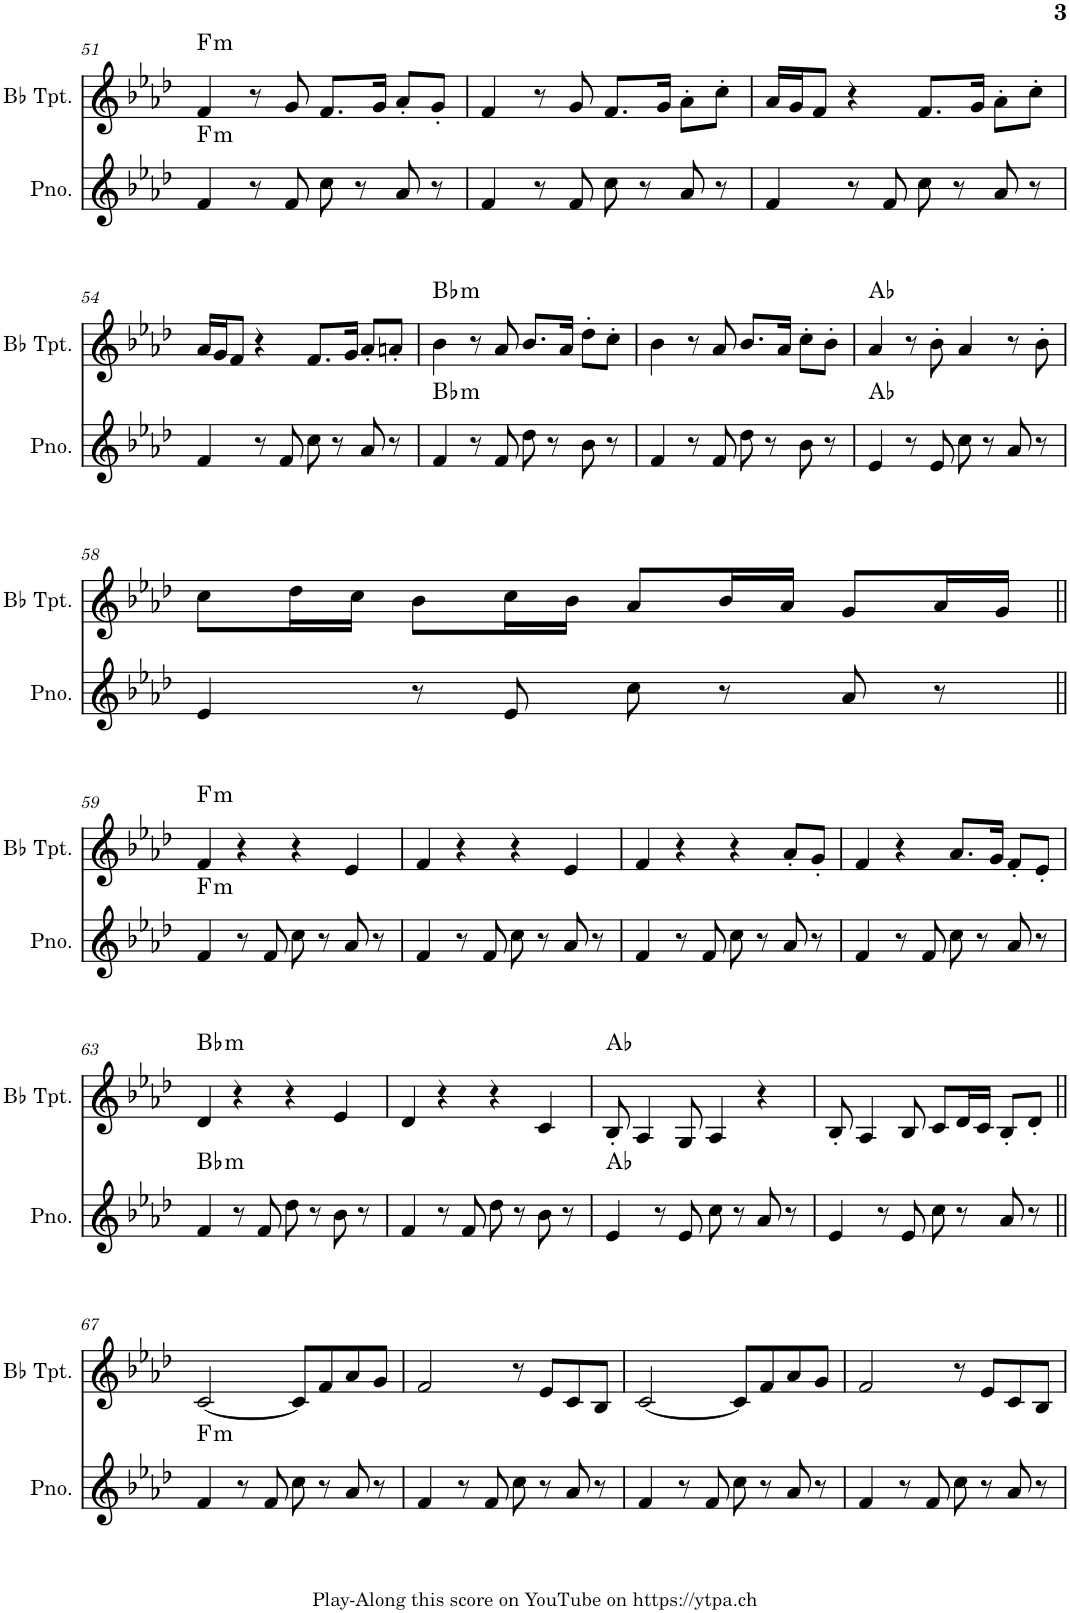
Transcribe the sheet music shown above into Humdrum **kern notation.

**kern	**harte	**kern	**harte
*part2	*part2	*part1	*part1
*staff2	*	*staff1	*
*I"Piano	*	*I"Bb Trumpet	*
*I'Pno.	*	*I'Bb Tpt.	*
!!LO:PB:g=z
*clefG2	*	*clefG2	*
*	*	*Trd1c2	*
*k[b-e-a-d-]	*	*k[b-e-a-d-]	*
*M4/4	*	*M4/4	*
=51	=51	=51	=51
!	!LO:H:kt=m	!	!LO:H:kt=m
4f/	F:min	4f/	F:min
8r	.	8r	.
8f/	.	8g/	.
8cc\	.	8.f/L	.
8r	.	.	.
.	.	16g/Jk	.
8a-/	.	8a-'/L	.
8r	.	8g'/J	.
=52	=52	=52	=52
4f/	.	4f/	.
8r	.	8r	.
8f/	.	8g/	.
8cc\	.	8.f/L	.
8r	.	.	.
.	.	16g/Jk	.
8a-/	.	8a-'\L	.
8r	.	8cc'\J	.
=53	=53	=53	=53
4f/	.	16a-/LL	.
.	.	16g/J	.
.	.	8f/J	.
8r	.	4r	.
8f/	.	.	.
8cc\	.	8.f/L	.
8r	.	.	.
.	.	16g/Jk	.
8a-/	.	8a-'\L	.
8r	.	8cc'\J	.
!!LO:LB:g=z
=54	=54	=54	=54
4f/	.	16a-/LL	.
.	.	16g/J	.
.	.	8f/J	.
8r	.	4r	.
8f/	.	.	.
8cc\	.	8.f/L	.
8r	.	.	.
.	.	16g/Jk	.
8a-/	.	8a-'/L	.
8r	.	8an'/J	.
=55	=55	=55	=55
!	!LO:H:kt=m	!	!LO:H:kt=m
4f/	Bb:min	4b-\	Bb:min
8r	.	8r	.
8f/	.	8a-/	.
8dd-\	.	8.b-/L	.
8r	.	.	.
.	.	16a-/Jk	.
8b-\	.	8dd-'\L	.
8r	.	8cc'\J	.
=56	=56	=56	=56
4f/	.	4b-\	.
8r	.	8r	.
8f/	.	8a-/	.
8dd-\	.	8.b-/L	.
8r	.	.	.
.	.	16a-/Jk	.
8b-\	.	8cc'\L	.
8r	.	8b-'\J	.
=57	=57	=57	=57
4e-/	Ab:maj	4a-/	Ab:maj
8r	.	8r	.
8e-/	.	8b-'\	.
8cc\	.	4a-/	.
8r	.	.	.
8a-/	.	8r	.
8r	.	8b-'\	.
!!LO:LB:g=z
=58	=58	=58	=58
4e-/	.	8cc\L	.
.	.	16dd-\L	.
.	.	16cc\JJ	.
8r	.	8b-\L	.
8e-/	.	16cc\L	.
.	.	16b-\JJ	.
8cc\	.	8a-/L	.
8r	.	16b-/L	.
.	.	16a-/JJ	.
8a-/	.	8g/L	.
8r	.	16a-/L	.
.	.	16g/JJ	.
!!LO:LB:g=z
=59||	=59||	=59||	=59||
!	!LO:H:kt=m	!	!LO:H:kt=m
4f/	F:min	4f/	F:min
8r	.	4r	.
8f/	.	.	.
8cc\	.	4r	.
8r	.	.	.
8a-/	.	4e-/	.
8r	.	.	.
=60	=60	=60	=60
4f/	.	4f/	.
8r	.	4r	.
8f/	.	.	.
8cc\	.	4r	.
8r	.	.	.
8a-/	.	4e-/	.
8r	.	.	.
=61	=61	=61	=61
4f/	.	4f/	.
8r	.	4r	.
8f/	.	.	.
8cc\	.	4r	.
8r	.	.	.
8a-/	.	8a-'/L	.
8r	.	8g'/J	.
=62	=62	=62	=62
4f/	.	4f/	.
8r	.	4r	.
8f/	.	.	.
8cc\	.	8.a-/L	.
8r	.	.	.
.	.	16g/Jk	.
8a-/	.	8f'/L	.
8r	.	8e-'/J	.
!!LO:LB:g=z
=63	=63	=63	=63
!	!LO:H:kt=m	!	!LO:H:kt=m
4f/	Bb:min	4d-/	Bb:min
8r	.	4r	.
8f/	.	.	.
8dd-\	.	4r	.
8r	.	.	.
8b-\	.	4e-/	.
8r	.	.	.
=64	=64	=64	=64
4f/	.	4d-/	.
8r	.	4r	.
8f/	.	.	.
8dd-\	.	4r	.
8r	.	.	.
8b-\	.	4c/	.
8r	.	.	.
=65	=65	=65	=65
4e-/	Ab:maj	8B-'/	Ab:maj
.	.	4A-/	.
8r	.	.	.
8e-/	.	8G/	.
8cc\	.	4A-/	.
8r	.	.	.
8a-/	.	4r	.
8r	.	.	.
=66	=66	=66	=66
4e-/	.	8B-'/	.
.	.	4A-/	.
8r	.	.	.
8e-/	.	8B-/	.
8cc\	.	8c/L	.
8r	.	16d-/L	.
.	.	16c/JJ	.
8a-/	.	8B-'/L	.
8r	.	8d-'/J	.
!!LO:LB:g=z
=67||	=67||	=67||	=67||
!	!LO:H:kt=m	!	!
4f/	F:min	[2c/	.
8r	.	.	.
8f/	.	.	.
8cc\	.	8c/L]	.
8r	.	8f/	.
8a-/	.	8a-/	.
8r	.	8g/J	.
=68	=68	=68	=68
4f/	.	2f/	.
8r	.	.	.
8f/	.	.	.
8cc\	.	8r	.
8r	.	8e-/L	.
8a-/	.	8c/	.
8r	.	8B-/J	.
=69	=69	=69	=69
4f/	.	[2c/	.
8r	.	.	.
8f/	.	.	.
8cc\	.	8c/L]	.
8r	.	8f/	.
8a-/	.	8a-/	.
8r	.	8g/J	.
=70	=70	=70	=70
4f/	.	2f/	.
8r	.	.	.
8f/	.	.	.
8cc\	.	8r	.
8r	.	8e-/L	.
8a-/	.	8c/	.
8r	.	8B-/J	.
=	=	=	=
*-	*-	*-	*-
